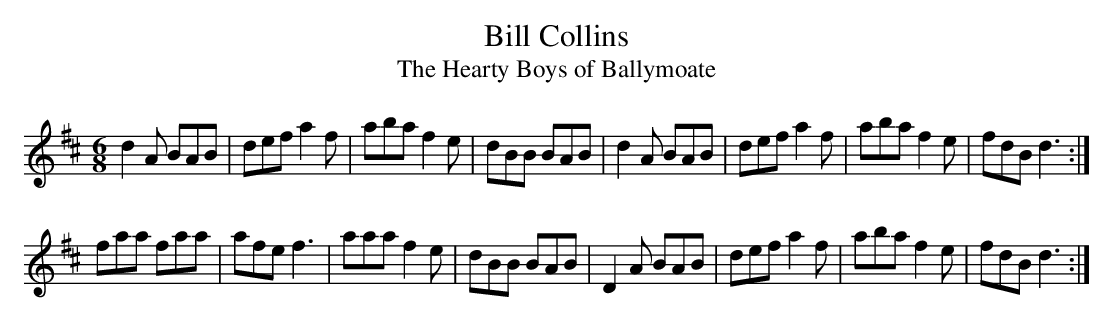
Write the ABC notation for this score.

X:1
T:Bill Collins
T:The Hearty Boys of Ballymoate
M:6/8
L:1/8
K:D
d2 A BAB|def a2 f|aba f2 e|dBB BAB|d2 A BAB|def a2 f|aba f2 e|fdB d3:|]
faa faa|afe f3|aaa f2 e|dBB BAB|D2 A BAB|def a2 f|aba f2 e|fdB d3:|]
